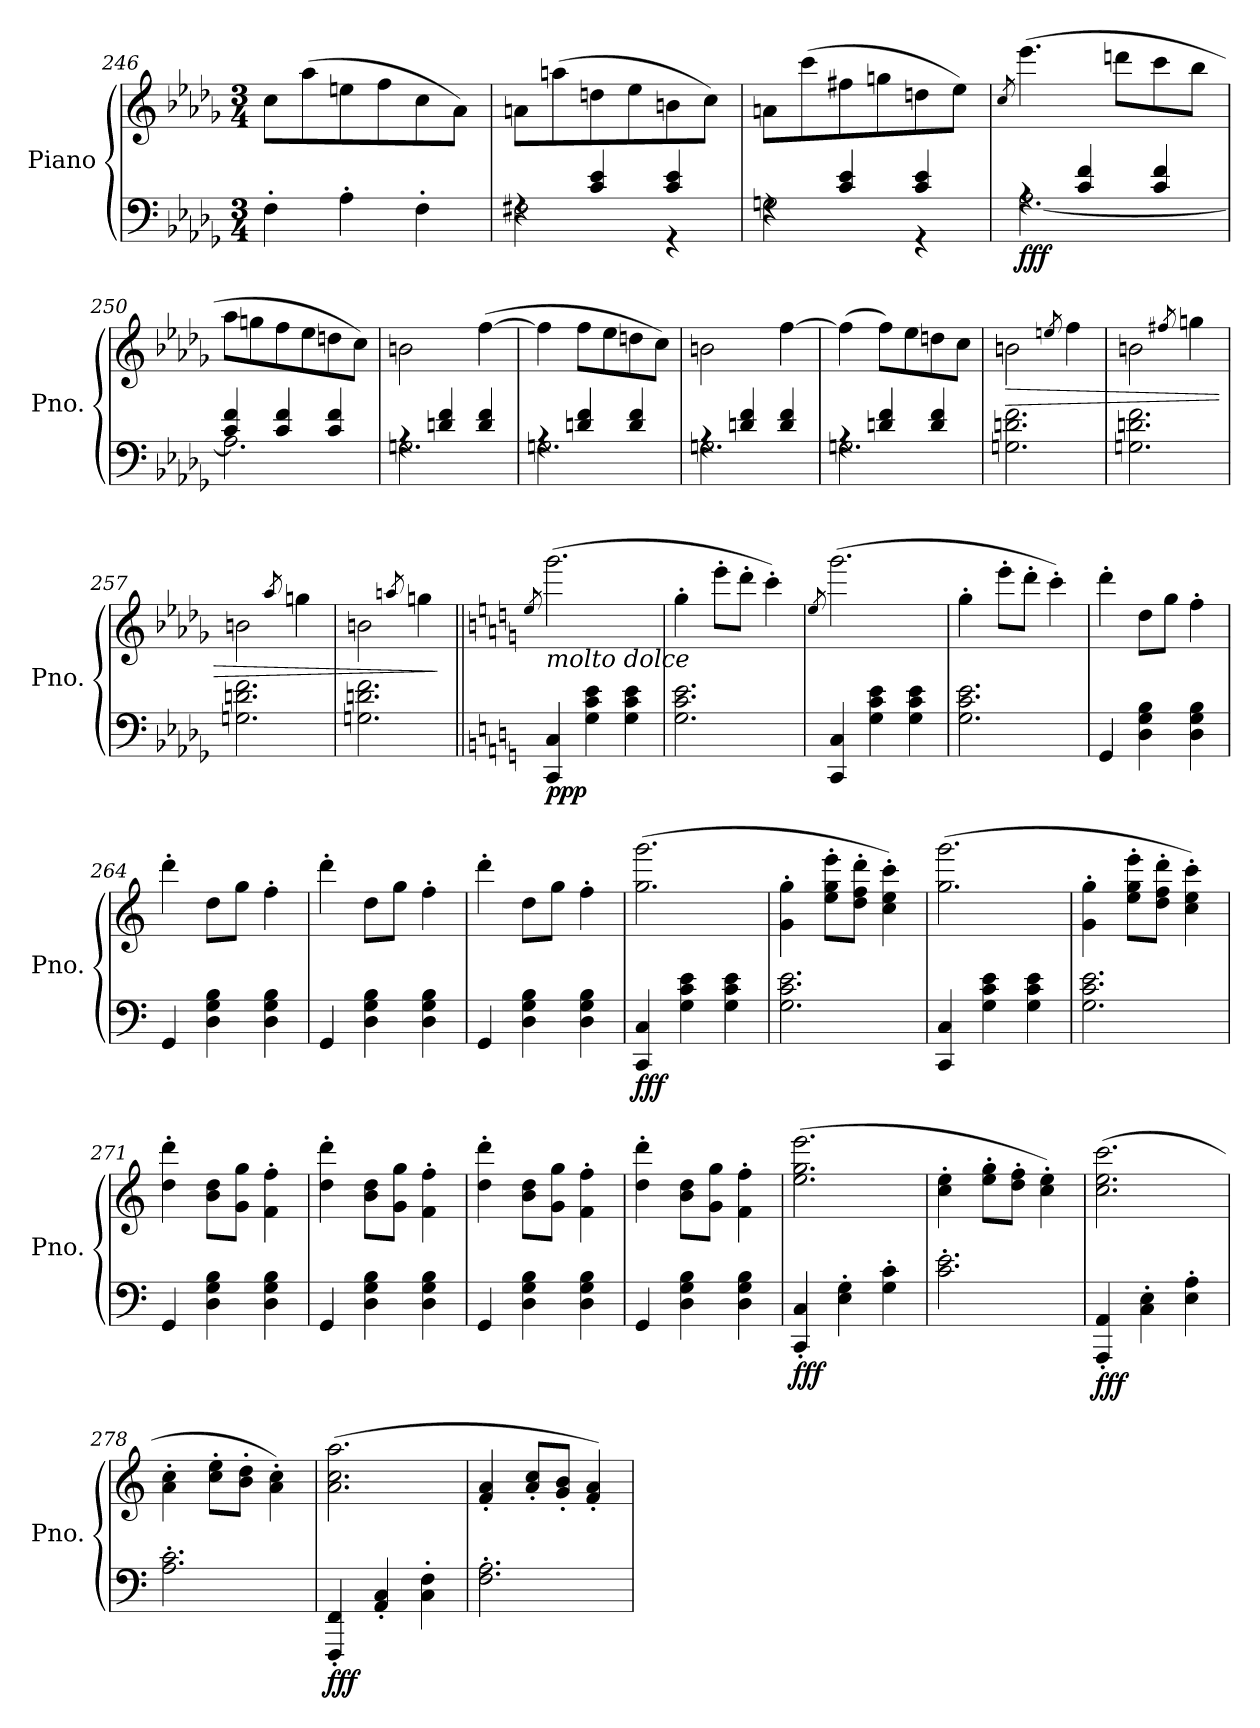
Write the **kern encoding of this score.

**kern	**kern	**dynam
*part1	*part1	*part1
*staff2	*staff1	*staff1/2
*I"Piano	*	*
*I'Pno.	*	*
*clefF4	*clefG2	*
*k[b-e-a-d-g-]	*k[b-e-a-d-g-]	*
*M3/4	*M3/4	*
=246	=246	=246
4F'\	8cc\L	.
.	(>8aa-\	.
4A-'\	8een\	.
.	8ff\	.
4F'\	8cc\	.
.	8a-\J)	.
=247	=247	=247
*^	*	*
4rF	2F#X\	8an\L	.
.	.	(>8aan\	.
4c/ 4e-/	.	8ddn\	.
.	.	8ee-\	.
4c/ 4e-/	4r	8bn\	.
.	.	8cc\J)	.
!!LO:LB:g=z
=248	=248	=248	=248
4rF	2Gn\	8an\L	.
.	.	(>8ccc\	.
4c/ 4e-/	.	8ff#X\	.
.	.	8ggn\	.
4c/ 4e-/	4r	8ddn\	.
.	.	8ee-\J)	.
=249	=249	=249	=249
.	.	8qcc/	.
!	!	!	!LO:DY:b=2
!	!	!	!LO:DY:n=1:b
4rA	[2.A-\	(>4.eee-\	f ff
4c/ 4f/	.	.	.
.	.	8dddn\L	.
4c/ 4f/	.	8ccc\	.
.	.	8bb-\J	.
=250	=250	=250	=250
4c/ 4f/	2.A-\]	8aa-\L	.
.	.	8ggn\	.
4c/ 4f/	.	8ff\	.
.	.	8ee-\	.
4c/ 4f/	.	8ddn\	.
.	.	8cc\J)	.
=251	=251	=251	=251
4rA	2.Gn\	2bn\	.
4dn/ 4f/	.	.	.
4d/ 4f/	.	(>[4ff\	.
=252	=252	=252	=252
4rA	2.Gn\	4ff\]	.
4dn/ 4f/	.	8ff\L	.
.	.	8ee-\	.
4d/ 4f/	.	8ddn\	.
.	.	8cc\J)	.
=253	=253	=253	=253
4rA	2.Gn\	2bn\	.
4dn/ 4f/	.	.	.
4d/ 4f/	.	[4ff\	.
!!LO:LB:g=z
=254	=254	=254	=254
4rA	2.Gn\	(>4ff\]	.
4dn/ 4f/	.	8ff\L)	.
.	.	8ee-\	.
4d/ 4f/	.	8ddn\	.
.	.	8cc\J	.
*v	*v	*	*
=255	=255	=255
*	*MM180	*
!	!	!LO:HP:b
2.Gn\ 2.dn\ 2.f\	2bn\	>
.	8qeen/	.
.	4ff\	.
=256	=256	=256
*	*MM140	*
2.Gn\ 2.dn\ 2.f\	2bn\	.
.	8qff#X/	.
.	4ggn\	.
=257	=257	=257
*	*MM120	*
2.Gn\ 2.dn\ 2.f\	2bn\	.
.	8qaa-/	.
.	4ggn\	.
=258	=258	=258
*	*MM80	*
2.Gn\ 2.dn\ 2.f\	2bn\	.
.	8qaan/	.
.	4ggn\	.
.	.	]
!!LO:LB:g=z
=259||	=259||	=259||
*k[]	*k[]	*
*	*MM200	*
.	8qee/	.
!	!LO:TX:b:i:t=molto dolce	!
!	!	!LO:DY:b=2
!	!	!LO:DY:n=1:b
4CC/ 4C/	(>2.ggg\	pp p
4G\ 4c\ 4e\	.	.
4G\ 4c\ 4e\	.	.
=260	=260	=260
2.G\ 2.c\ 2.e\	4gg'\	.
.	8eee'\L	.
.	8ddd'\J	.
.	4ccc'\)	.
=261	=261	=261
.	8qee/	.
4CC/ 4C/	(>2.ggg\	.
4G\ 4c\ 4e\	.	.
4G\ 4c\ 4e\	.	.
=262	=262	=262
2.G\ 2.c\ 2.e\	4gg'\	.
.	8eee'\L	.
.	8ddd'\J	.
.	4ccc'\)	.
=263	=263	=263
*	*MM220	*
4GG/	4ddd'\	.
4D\ 4G\ 4B\	8dd\L	.
.	8gg\J	.
4D\ 4G\ 4B\	4ff'\	.
=264	=264	=264
4GG/	4ddd'\	.
4D\ 4G\ 4B\	8dd\L	.
.	8gg\J	.
4D\ 4G\ 4B\	4ff'\	.
=265	=265	=265
4GG/	4ddd'\	.
4D\ 4G\ 4B\	8dd\L	.
.	8gg\J	.
4D\ 4G\ 4B\	4ff'\	.
=266	=266	=266
4GG/	4ddd'\	.
4D\ 4G\ 4B\	8dd\L	.
.	8gg\J	.
4D\ 4G\ 4B\	4ff'\	.
=267	=267	=267
!	!	!LO:DY:b=2
!	!	!LO:DY:n=1:b
4CC/ 4C/	(>2.gg\ 2.ggg\	f ff
4G\ 4c\ 4e\	.	.
4G\ 4c\ 4e\	.	.
!!LO:PB:g=z
=268	=268	=268
2.G\ 2.c\ 2.e\	4g\' 4gg\'	.
.	8ee\' 8gg\' 8eee\'L	.
.	8dd\' 8ff\' 8ddd\'J	.
.	4cc\' 4ee\' 4ccc\')	.
=269	=269	=269
4CC/ 4C/	(>2.gg\ 2.ggg\	.
4G\ 4c\ 4e\	.	.
4G\ 4c\ 4e\	.	.
=270	=270	=270
2.G\ 2.c\ 2.e\	4g\' 4gg\'	.
.	8ee\' 8gg\' 8eee\'L	.
.	8dd\' 8ff\' 8ddd\'J	.
.	4cc\' 4ee\' 4ccc\')	.
=271	=271	=271
4GG/	4dd\' 4ddd\'	.
4D\ 4G\ 4B\	8b\ 8dd\L	.
.	8g\ 8gg\J	.
4D\ 4G\ 4B\	4f\' 4ff\'	.
=272	=272	=272
4GG/	4dd\' 4ddd\'	.
4D\ 4G\ 4B\	8b\ 8dd\L	.
.	8g\ 8gg\J	.
4D\ 4G\ 4B\	4f\' 4ff\'	.
=273	=273	=273
4GG/	4dd\' 4ddd\'	.
4D\ 4G\ 4B\	8b\ 8dd\L	.
.	8g\ 8gg\J	.
4D\ 4G\ 4B\	4f\' 4ff\'	.
=274	=274	=274
4GG/	4dd\' 4ddd\'	.
4D\ 4G\ 4B\	8b\ 8dd\L	.
.	8g\ 8gg\J	.
4D\ 4G\ 4B\	4f\' 4ff\'	.
=275	=275	=275
!	!	!LO:DY:b=2
!	!	!LO:DY:n=1:b
4CC/' 4C/'	(>2.ee\ 2.gg\ 2.eee\	f ff
4E\' 4G\'	.	.
4G\' 4c\'	.	.
=276	=276	=276
2.c\' 2.e\'	4cc\' 4ee\'	.
.	8ee\' 8gg\'L	.
.	8dd\' 8ff\'J	.
.	4cc\' 4ee\')	.
=277	=277	=277
!	!	!LO:DY:b=2
!	!	!LO:DY:n=1:b
4AAA/' 4AA/'	(>2.cc\ 2.ee\ 2.ccc\	f ff
4C\' 4E\'	.	.
4E\' 4A\'	.	.
!!LO:LB:g=z
=278	=278	=278
2.A\' 2.c\'	4a\' 4cc\'	.
.	8cc\' 8ee\'L	.
.	8b\' 8dd\'J	.
.	4a\' 4cc\')	.
=279	=279	=279
!	!	!LO:DY:b=2
!	!	!LO:DY:n=1:b
4FFF/' 4FF/'	(>2.a\ 2.cc\ 2.aa\	f ff
4AA/' 4C/'	.	.
4C\' 4F\'	.	.
=280	=280	=280
2.F\' 2.A\'	4f/' 4a/'	.
.	8a/' 8cc/'L	.
.	8g/' 8b/'J	.
.	4f/' 4a/')	.
=	=	=
*-	*-	*-
